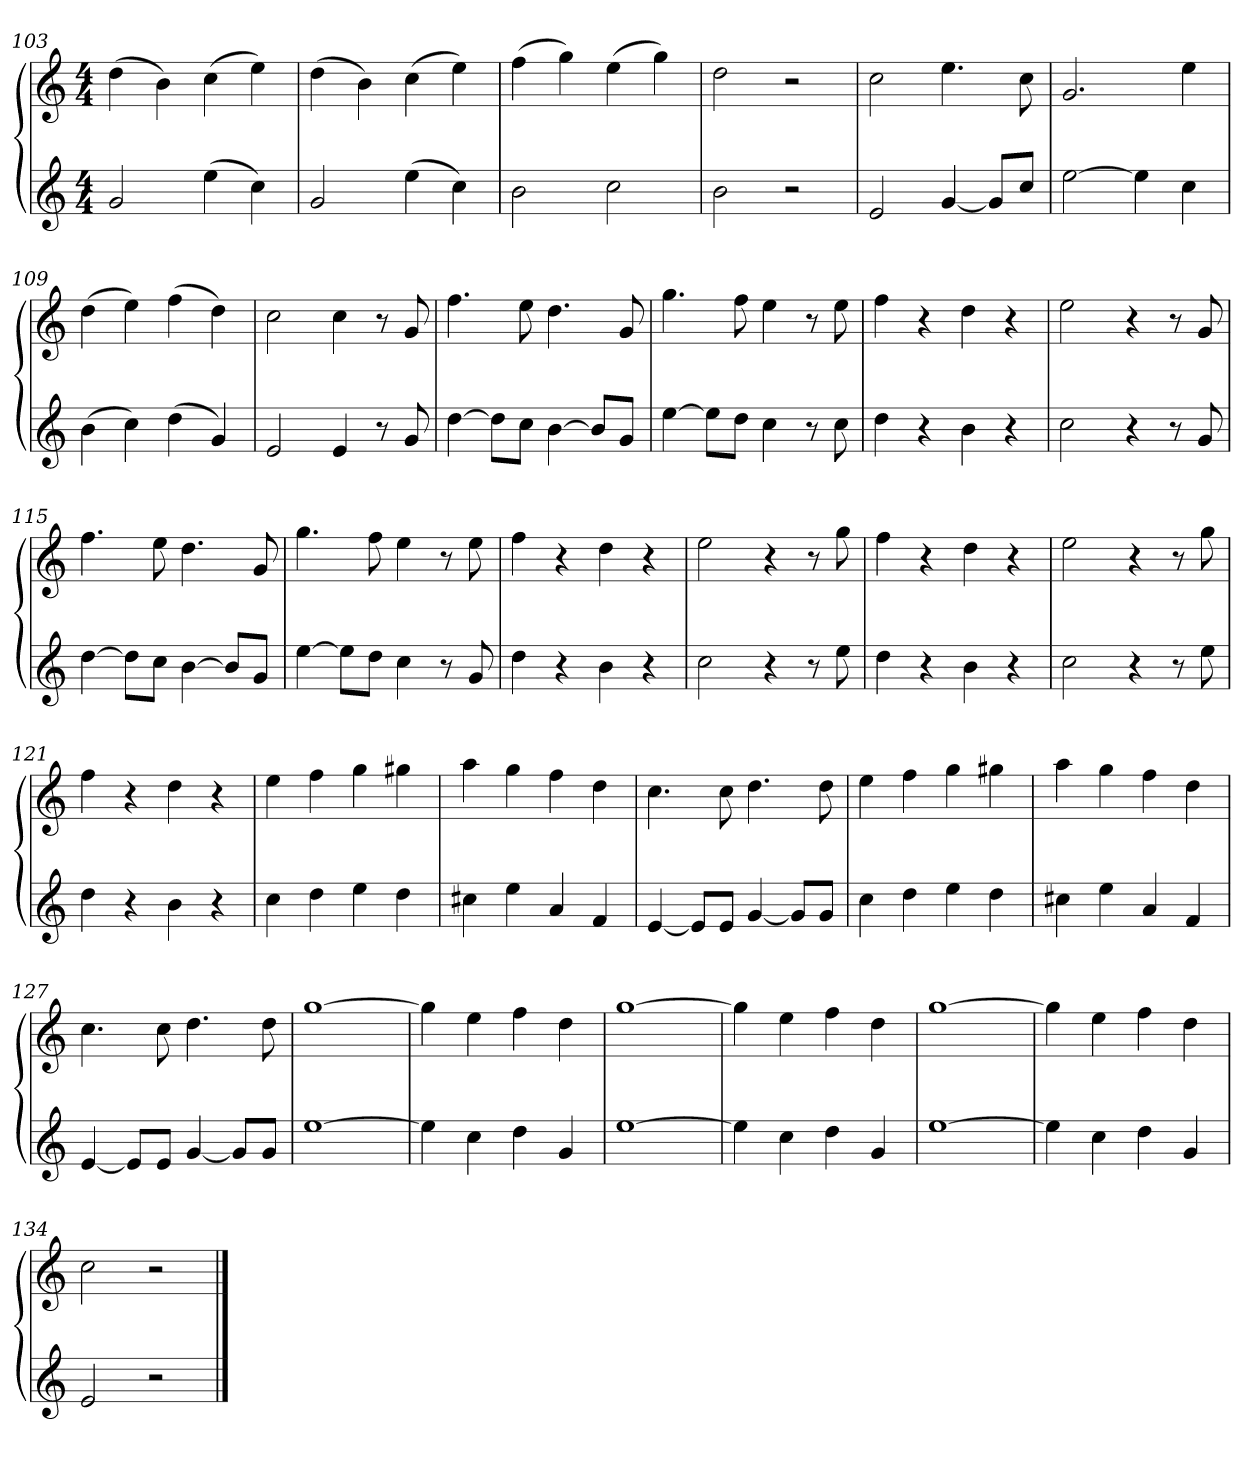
**kern	**kern
*part2	*part1
*staff2	*staff1
*clefG2	*clefG2
*k[]	*k[]
*C:	*C:
*M4/4	*M4/4
=103	=103
2g/	(>4dd\
.	4b\)
(>4ee\	(>4cc\
4cc\)	4ee\)
=104	=104
2g/	(>4dd\
.	4b\)
(>4ee\	(>4cc\
4cc\)	4ee\)
!!LO:LB:g=z
=105	=105
2b\	(>4ff\
.	4gg\)
2cc\	(>4ee\
.	4gg\)
=106	=106
2b\	2dd\
2r	2r
=107	=107
2e/	2cc\
[4g/	4.ee\
8g/L]	.
8cc/J	8cc\
=108	=108
[2ee\	2.g/
4ee\]	.
4cc\	4ee\
=109	=109
(>4b\	(>4dd\
4cc\)	4ee\)
(>4dd\	(>4ff\
4g/)	4dd\)
=110	=110
2e/	2cc\
4e/	4cc\
8r	8r
8g/	8g/
!!LO:PB:g=z
=111	=111
[4dd\	4.ff\
8dd\L]	.
8cc\J	8ee\
[4b\	4.dd\
8b/L]	.
8g/J	8g/
=112	=112
[4ee\	4.gg\
8ee\L]	.
8dd\J	8ff\
4cc\	4ee\
8r	8r
8cc\	8ee\
=113	=113
4dd\	4ff\
4r	4r
4b\	4dd\
4r	4r
=114	=114
2cc\	2ee\
4r	4r
8r	8r
8g/	8g/
=115	=115
[4dd\	4.ff\
8dd\L]	.
8cc\J	8ee\
[4b\	4.dd\
8b/L]	.
8g/J	8g/
=116	=116
[4ee\	4.gg\
8ee\L]	.
8dd\J	8ff\
4cc\	4ee\
8r	8r
8g/	8ee\
!!LO:LB:g=z
=117	=117
4dd\	4ff\
4r	4r
4b\	4dd\
4r	4r
=118	=118
2cc\	2ee\
4r	4r
8r	8r
8ee\	8gg\
=119	=119
4dd\	4ff\
4r	4r
4b\	4dd\
4r	4r
=120	=120
2cc\	2ee\
4r	4r
8r	8r
8ee\	8gg\
=121	=121
4dd\	4ff\
4r	4r
4b\	4dd\
4r	4r
=122	=122
4cc\	4ee\
4dd\	4ff\
4ee\	4gg\
4dd\	4gg#X\
!!LO:LB:g=z
=123	=123
4cc#X\	4aa\
4ee\	4gg\
4a/	4ff\
4f/	4dd\
=124	=124
[4e/	4.cc\
8e/L]	.
8e/J	8cc\
[4g/	4.dd\
8g/L]	.
8g/J	8dd\
=125	=125
4cc\	4ee\
4dd\	4ff\
4ee\	4gg\
4dd\	4gg#X\
=126	=126
4cc#X\	4aa\
4ee\	4gg\
4a/	4ff\
4f/	4dd\
=127	=127
[4e/	4.cc\
8e/L]	.
8e/J	8cc\
[4g/	4.dd\
8g/L]	.
8g/J	8dd\
=128	=128
[1ee	[1gg
!!LO:LB:g=z
=129	=129
4ee\]	4gg\]
4cc\	4ee\
4dd\	4ff\
4g/	4dd\
=130	=130
[1ee	[1gg
=131	=131
4ee\]	4gg\]
4cc\	4ee\
4dd\	4ff\
4g/	4dd\
=132	=132
[1ee	[1gg
=133	=133
4ee\]	4gg\]
4cc\	4ee\
4dd\	4ff\
4g/	4dd\
=134	=134
2e/	2cc\
2r	2r
==	==
*-	*-
